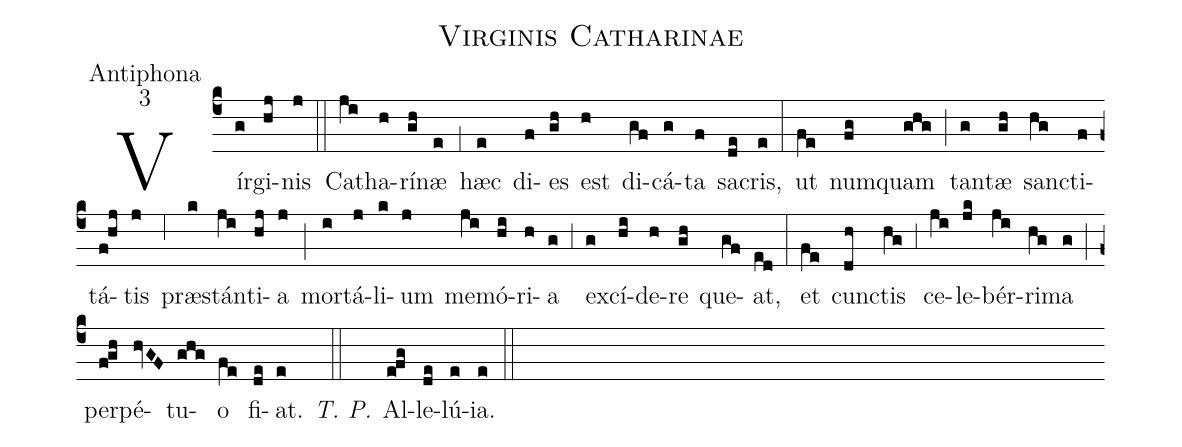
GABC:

name:Virginis Catharinae;
office-part:Antiphona;
mode:3;
%%
(c4) Vír(g)gi(hj)nis(j) (::)
Ca(ji)tha(h)rí(gh)næ(e) (,1) hæc(e) di(f)es(gh) est(h) di(gf)cá(g)ta(f) sa(de)cris,(e) (:)
ut(fe) num(fg)quam(ghg) (;) tan(g)tæ(gh) san(hg)cti(f)tá(f!hj)tis(j) (,6) præ(k)stán(ji)ti(hj)a(j) (;) mor(i)tá(j)li(k)um(j) me(ji)mó(hi)ri(h)a(g) (,3) ex(g)cí(hi)de(h)re(gh) que(gf)at,(ed) (:)
et(fe) cun(dh)ctis(hg) (,3) ce(ji)le(jk)bér(ji)ri(hg)ma(g) (;) per(f!gh)pé(hvGF)tu(ghg)o(fe) fi(de)at.(e) <i>T. P.</i>(::) Al(e!fg)le(de)lú(e)ia.(e) (::)
